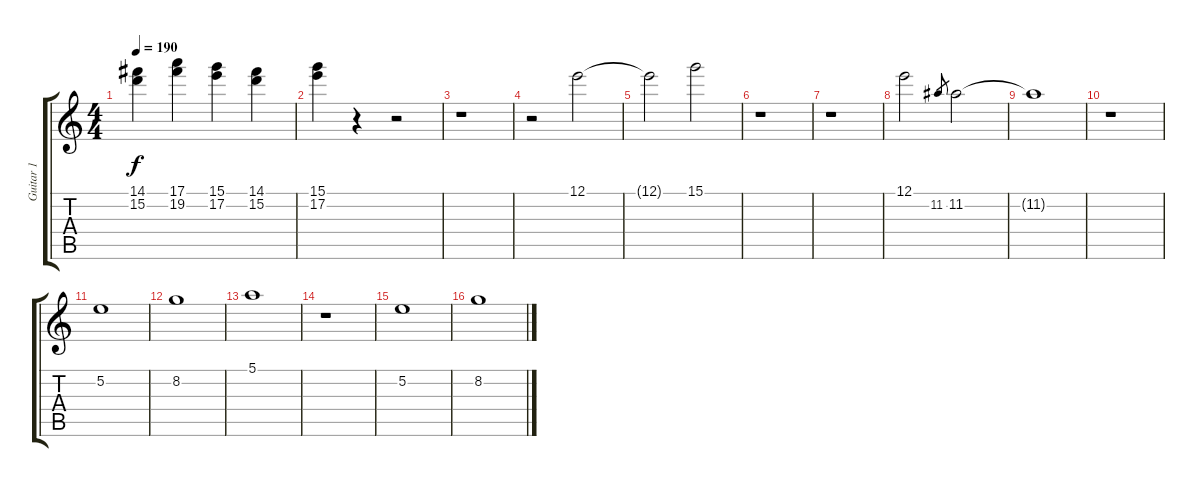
\track ("Guitar 1" "Guitar 1") {instrument distortionguitar}
\staff {score tabs}
\tuning (E4 B3 G3 D3 A2 E2) {hide}
\ts (4 4)
\tempo 190
\clef g2
\ks c
(14.1 15.2).4{dy f} (17.1 19.2).4 (15.1 17.2).4 (14.1 15.2).4 |
(15.1 17.2).4 r.4 r.2 |
r.1 |
r.2 12.1.2 |
12.1{t}.2 15.1.2 |
r.1 |
r.1 |
12.1.2 11.2.8{gr} 11.2.2 |
11.2{t}.1 |
r.1 |
5.2.1 |
8.2.1 |
5.1.1 |
r.1 |
5.2.1 |
8.2.1
